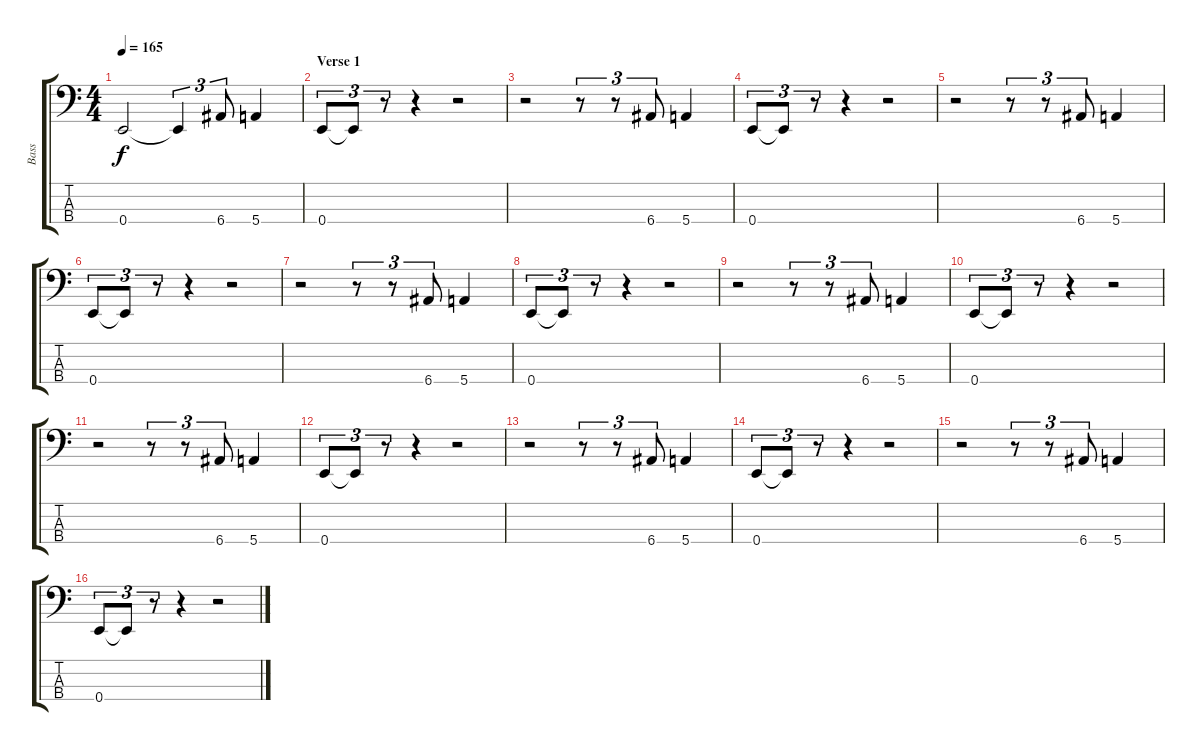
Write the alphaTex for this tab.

\track ("Bass" "Bass") {instrument electricbassfinger}
\staff {score tabs}
\tuning (G2 D2 A1 E1) {hide}
\ts (4 4)
\tempo 165
\clef f4
\ks c
0.4{t}.2{dy f} 0.4{t}.4{tu (3 2)} 6.4.8{tu (3 2)} 5.4.4 |
\section ("" "Verse 1")
0.4.8{tu (3 2)} 0.4{t}.8{tu (3 2)} r.8{tu (3 2)} r.4 r.2 |
r.2 r.8{tu (3 2)} r.8{tu (3 2)} 6.4.8{tu (3 2)} 5.4.4 |
0.4.8{tu (3 2)} 0.4{t}.8{tu (3 2)} r.8{tu (3 2)} r.4 r.2 |
r.2 r.8{tu (3 2)} r.8{tu (3 2)} 6.4.8{tu (3 2)} 5.4.4 |
0.4.8{tu (3 2)} 0.4{t}.8{tu (3 2)} r.8{tu (3 2)} r.4 r.2 |
r.2 r.8{tu (3 2)} r.8{tu (3 2)} 6.4.8{tu (3 2)} 5.4.4 |
0.4.8{tu (3 2)} 0.4{t}.8{tu (3 2)} r.8{tu (3 2)} r.4 r.2 |
r.2 r.8{tu (3 2)} r.8{tu (3 2)} 6.4.8{tu (3 2)} 5.4.4 |
0.4.8{tu (3 2)} 0.4{t}.8{tu (3 2)} r.8{tu (3 2)} r.4 r.2 |
r.2 r.8{tu (3 2)} r.8{tu (3 2)} 6.4.8{tu (3 2)} 5.4.4 |
0.4.8{tu (3 2)} 0.4{t}.8{tu (3 2)} r.8{tu (3 2)} r.4 r.2 |
r.2 r.8{tu (3 2)} r.8{tu (3 2)} 6.4.8{tu (3 2)} 5.4.4 |
0.4.8{tu (3 2)} 0.4{t}.8{tu (3 2)} r.8{tu (3 2)} r.4 r.2 |
r.2 r.8{tu (3 2)} r.8{tu (3 2)} 6.4.8{tu (3 2)} 5.4.4 |
0.4.8{tu (3 2)} 0.4{t}.8{tu (3 2)} r.8{tu (3 2)} r.4 r.2
